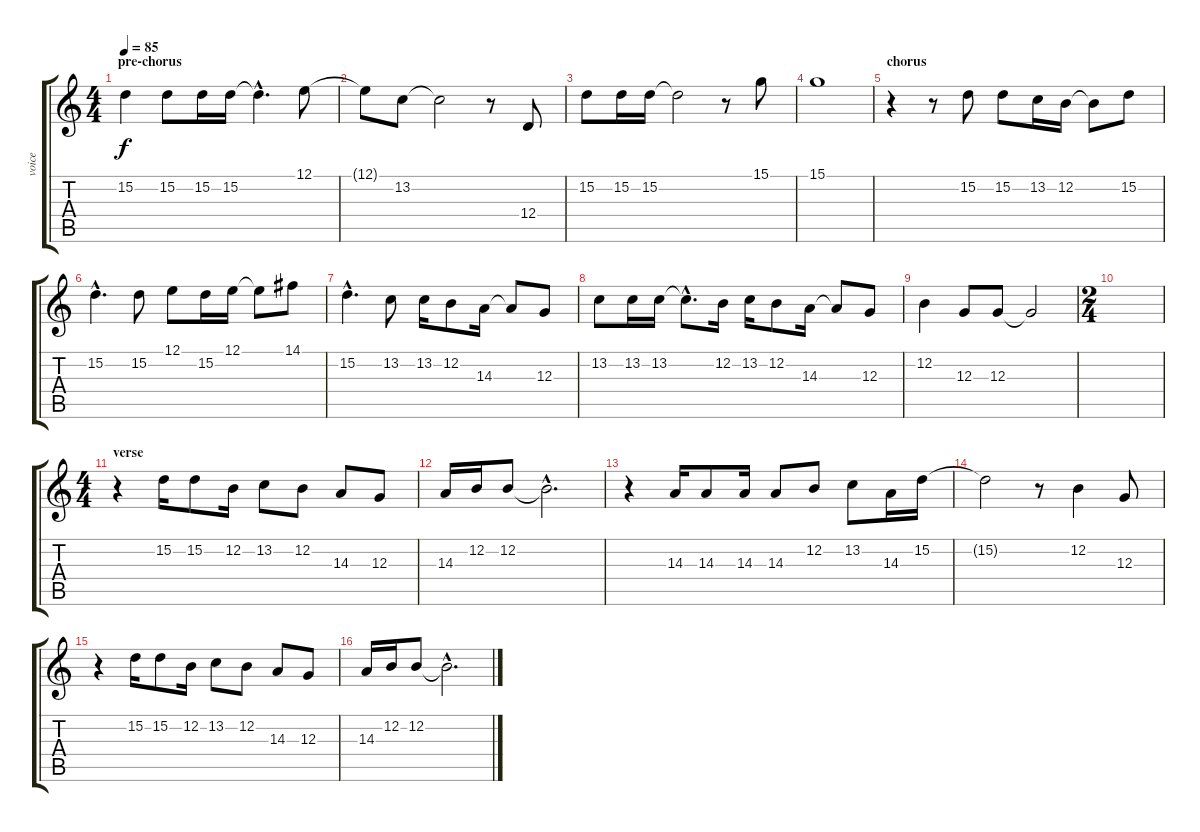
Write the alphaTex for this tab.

\track ("voice" "voice") {instrument piccolo}
\staff {score tabs}
\tuning (E4 B3 G3 D3 A2 E2) {hide}
\ts (4 4)
\section ("" "pre-chorus")
\tempo 85
\clef g2
\ks c
15.2{t}.4{dy f} 15.2.8 15.2.16 15.2.16 15.2{hac t}.4{d} 12.1.8 |
12.1{t}.8 13.2.8 13.2{t}.2 r.8 12.4.8 |
15.2.8 15.2.16 15.2.16 15.2{t}.2 r.8 15.1.8 |
15.1.1 |
\section ("" "chorus")
r.4 r.8 15.2.8 15.2.8 13.2.16 12.2.16 12.2{t}.8 15.2.8 |
15.2{hac}.4{d} 15.2.8 12.1.8 15.2.16 12.1.16 12.1{t}.8 14.1.8 |
15.2{hac}.4{d} 13.2.8 13.2.16 12.2.8 14.3.16 14.3{t}.8 12.3.8 |
13.2.8 13.2.16 13.2.16 13.2{hac t}.8{d} 12.2.16 13.2.16 12.2.8 14.3.16 14.3{t}.8 12.3.8 |
12.2.4 12.3.8 12.3.8 12.3{t}.2 |
\ts (2 4)
|
\ts (4 4)
\section ("" "verse")
r.4 15.2.16 15.2.8 12.2.16 13.2.8 12.2.8 14.3.8 12.3.8 |
14.3.16 12.2.16 12.2.8 12.2{hac t}.2{d} |
r.4 14.3.16 14.3.8 14.3.16 14.3.8 12.2.8 13.2.8 14.3.16 15.2.16 |
15.2{t}.2 r.8 12.2.4 12.3.8 |
r.4 15.2.16 15.2.8 12.2.16 13.2.8 12.2.8 14.3.8 12.3.8 |
14.3.16 12.2.16 12.2.8 12.2{hac t}.2{d}
